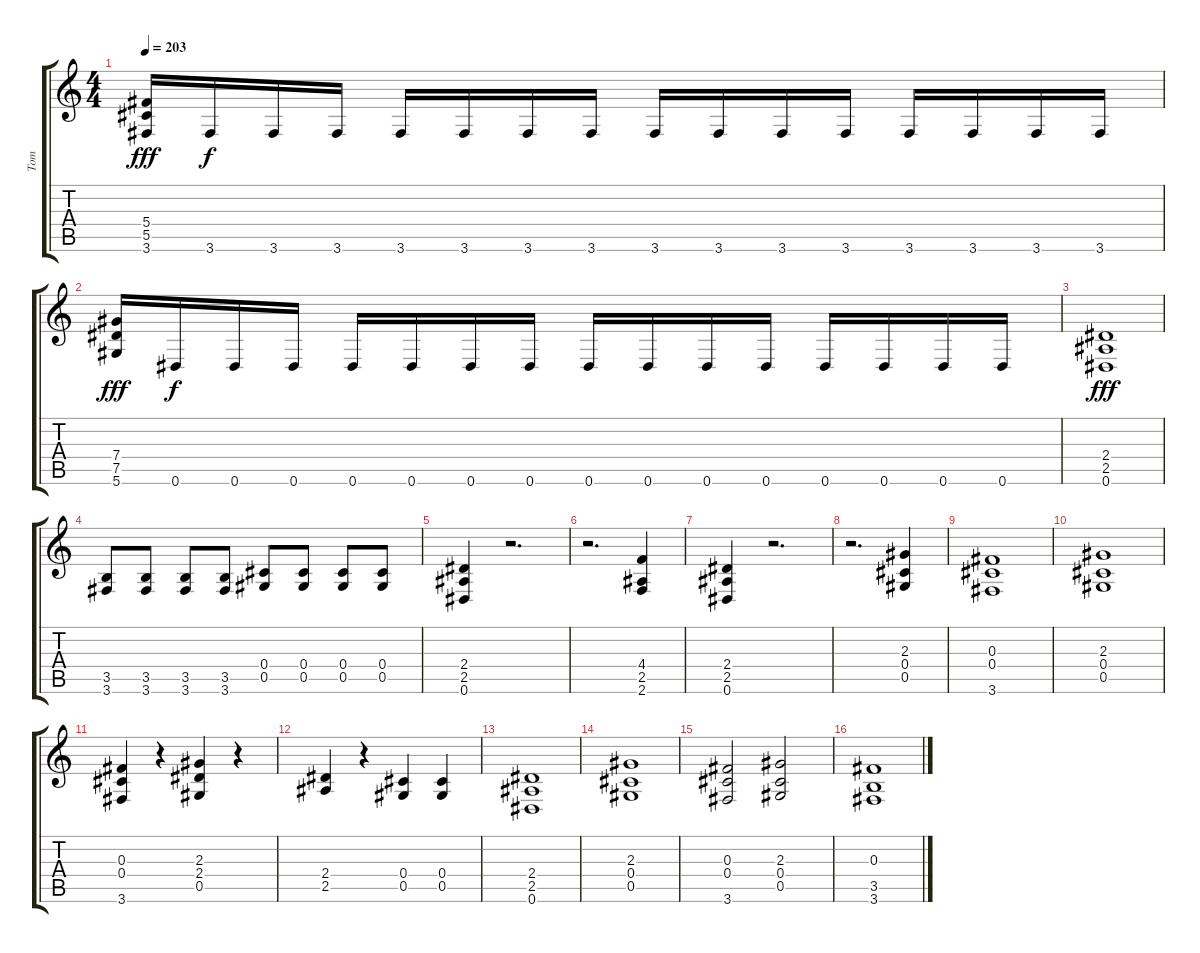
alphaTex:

\track ("Tom" "Tom") {instrument distortionguitar}
\staff {score tabs}
\tuning (Eb4 Bb3 Gb3 Db3 Ab2 Eb2) {hide}
\ts (4 4)
\tempo 203
\clef g2
\ks c
(5.4 5.5 3.6).16{dy fff} 3.6.16{dy f} 3.6.16 3.6.16 3.6.16 3.6.16 3.6.16 3.6.16 3.6.16 3.6.16 3.6.16 3.6.16 3.6.16 3.6.16 3.6.16 3.6.16 |
(7.4 7.5 5.6).16{dy fff} 0.6.16{dy f} 0.6.16 0.6.16 0.6.16 0.6.16 0.6.16 0.6.16 0.6.16 0.6.16 0.6.16 0.6.16 0.6.16 0.6.16 0.6.16 0.6.16 |
(2.4 2.5 0.6).1{dy fff} |
(3.5 3.6).8 (3.5 3.6).8 (3.5 3.6).8 (3.5 3.6).8 (0.4 0.5).8 (0.4 0.5).8 (0.4 0.5).8 (0.4 0.5).8 |
(2.4 2.5 0.6).4 r.2{d} |
r.2{d} (4.4 2.5 2.6).4 |
(2.4 2.5 0.6).4 r.2{d} |
r.2{d} (2.3 0.4 0.5).4 |
(0.3 0.4 3.6).1 |
(2.3 0.4 0.5).1 |
(0.3 0.4 3.6).4 r.4 (2.3 2.4 0.5).4 r.4 |
(2.4 2.5).4 r.4 (0.4 0.5).4 (0.4 0.5).4 |
(2.4 2.5 0.6).1 |
(2.3 0.4 0.5).1 |
(0.3 0.4 3.6).2 (2.3 0.4 0.5).2 |
(0.3 3.5 3.6).1
